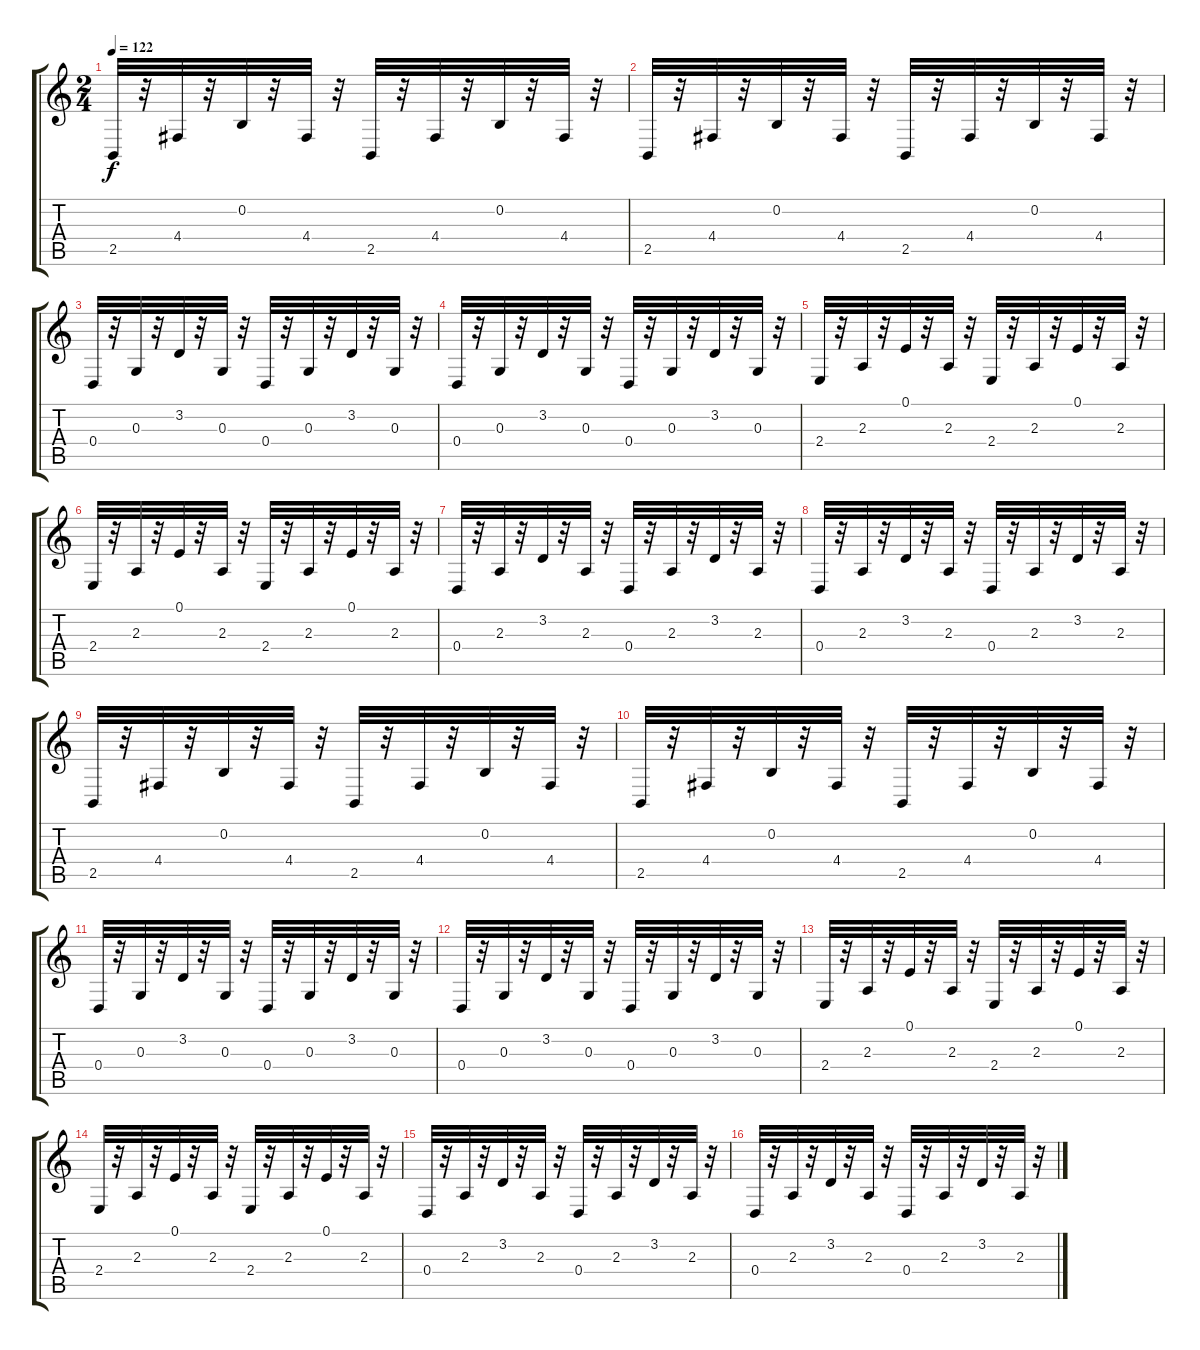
\track "" {instrument lead8bassandlead}
\staff {score tabs}
\tuning (E4 B3 G3 D3 A2 E2) {hide}
\ts (2 4)
\tempo 122
\clef g2
\ks c
2.5.32{dy f} r.32 4.4.32 r.32 0.2.32 r.32 4.4.32 r.32 2.5.32 r.32 4.4.32 r.32 0.2.32 r.32 4.4.32 r.32 |
2.5.32 r.32 4.4.32 r.32 0.2.32 r.32 4.4.32 r.32 2.5.32 r.32 4.4.32 r.32 0.2.32 r.32 4.4.32 r.32 |
0.4.32 r.32 0.3.32 r.32 3.2.32 r.32 0.3.32 r.32 0.4.32 r.32 0.3.32 r.32 3.2.32 r.32 0.3.32 r.32 |
0.4.32 r.32 0.3.32 r.32 3.2.32 r.32 0.3.32 r.32 0.4.32 r.32 0.3.32 r.32 3.2.32 r.32 0.3.32 r.32 |
2.4.32 r.32 2.3.32 r.32 0.1.32 r.32 2.3.32 r.32 2.4.32 r.32 2.3.32 r.32 0.1.32 r.32 2.3.32 r.32 |
2.4.32 r.32 2.3.32 r.32 0.1.32 r.32 2.3.32 r.32 2.4.32 r.32 2.3.32 r.32 0.1.32 r.32 2.3.32 r.32 |
0.4.32 r.32 2.3.32 r.32 3.2.32 r.32 2.3.32 r.32 0.4.32 r.32 2.3.32 r.32 3.2.32 r.32 2.3.32 r.32 |
0.4.32 r.32 2.3.32 r.32 3.2.32 r.32 2.3.32 r.32 0.4.32 r.32 2.3.32 r.32 3.2.32 r.32 2.3.32 r.32 |
2.5.32 r.32 4.4.32 r.32 0.2.32 r.32 4.4.32 r.32 2.5.32 r.32 4.4.32 r.32 0.2.32 r.32 4.4.32 r.32 |
2.5.32 r.32 4.4.32 r.32 0.2.32 r.32 4.4.32 r.32 2.5.32 r.32 4.4.32 r.32 0.2.32 r.32 4.4.32 r.32 |
0.4.32 r.32 0.3.32 r.32 3.2.32 r.32 0.3.32 r.32 0.4.32 r.32 0.3.32 r.32 3.2.32 r.32 0.3.32 r.32 |
0.4.32 r.32 0.3.32 r.32 3.2.32 r.32 0.3.32 r.32 0.4.32 r.32 0.3.32 r.32 3.2.32 r.32 0.3.32 r.32 |
2.4.32 r.32 2.3.32 r.32 0.1.32 r.32 2.3.32 r.32 2.4.32 r.32 2.3.32 r.32 0.1.32 r.32 2.3.32 r.32 |
2.4.32 r.32 2.3.32 r.32 0.1.32 r.32 2.3.32 r.32 2.4.32 r.32 2.3.32 r.32 0.1.32 r.32 2.3.32 r.32 |
0.4.32 r.32 2.3.32 r.32 3.2.32 r.32 2.3.32 r.32 0.4.32 r.32 2.3.32 r.32 3.2.32 r.32 2.3.32 r.32 |
0.4.32 r.32 2.3.32 r.32 3.2.32 r.32 2.3.32 r.32 0.4.32 r.32 2.3.32 r.32 3.2.32 r.32 2.3.32 r.32
